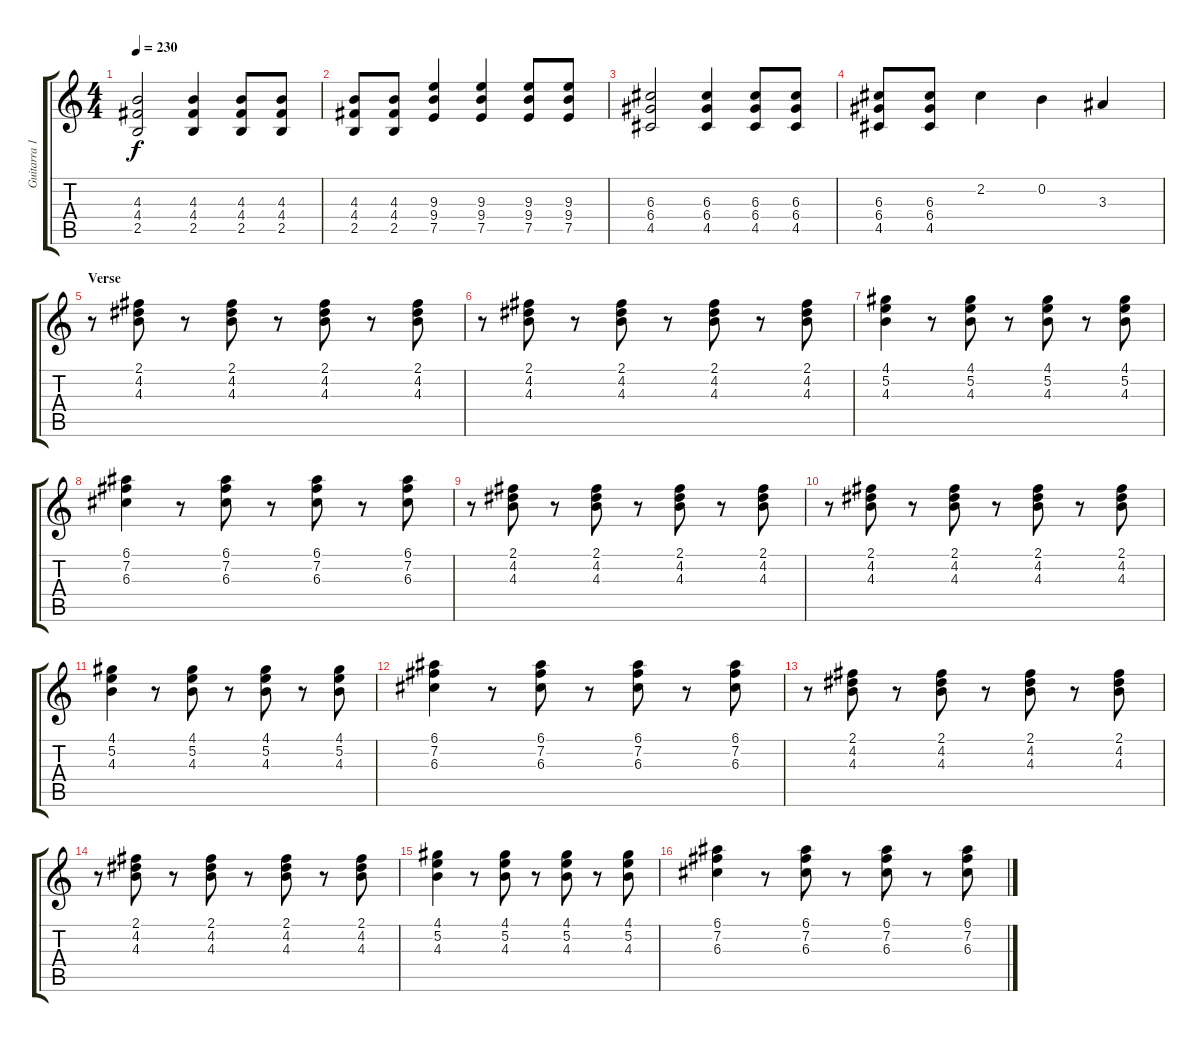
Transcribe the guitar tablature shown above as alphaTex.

\track ("Guitarra 1 - Mathias" "Guitarra 1") {instrument distortionguitar}
\staff {score tabs}
\tuning (E4 B3 G3 D3 A2 E2) {hide}
\ts (4 4)
\tempo 230
\clef g2
\ks c
(4.3 4.4 2.5).2{dy f} (4.3 4.4 2.5).4 (4.3 4.4 2.5).8 (4.3 4.4 2.5).8 |
(4.3 4.4 2.5).8 (4.3 4.4 2.5).8 (9.3 9.4 7.5).4 (9.3 9.4 7.5).4 (9.3 9.4 7.5).8 (9.3 9.4 7.5).8 |
(6.3 6.4 4.5).2 (6.3 6.4 4.5).4 (6.3 6.4 4.5).8 (6.3 6.4 4.5).8 |
(6.3 6.4 4.5).8 (6.3 6.4 4.5).8 2.2.4 0.2.4 3.3.4 |
\section ("" "Verse")
r.8 (2.1 4.2 4.3).8 r.8 (2.1 4.2 4.3).8 r.8 (2.1 4.2 4.3).8 r.8 (2.1 4.2 4.3).8 |
r.8 (2.1 4.2 4.3).8 r.8 (2.1 4.2 4.3).8 r.8 (2.1 4.2 4.3).8 r.8 (2.1 4.2 4.3).8 |
(4.1 5.2 4.3).4 r.8 (4.1 5.2 4.3).8 r.8 (4.1 5.2 4.3).8 r.8 (4.1 5.2 4.3).8 |
(6.1 7.2 6.3).4 r.8 (6.1 7.2 6.3).8 r.8 (6.1 7.2 6.3).8 r.8 (6.1 7.2 6.3).8 |
r.8 (2.1 4.2 4.3).8 r.8 (2.1 4.2 4.3).8 r.8 (2.1 4.2 4.3).8 r.8 (2.1 4.2 4.3).8 |
r.8 (2.1 4.2 4.3).8 r.8 (2.1 4.2 4.3).8 r.8 (2.1 4.2 4.3).8 r.8 (2.1 4.2 4.3).8 |
(4.1 5.2 4.3).4 r.8 (4.1 5.2 4.3).8 r.8 (4.1 5.2 4.3).8 r.8 (4.1 5.2 4.3).8 |
(6.1 7.2 6.3).4 r.8 (6.1 7.2 6.3).8 r.8 (6.1 7.2 6.3).8 r.8 (6.1 7.2 6.3).8 |
r.8 (2.1 4.2 4.3).8 r.8 (2.1 4.2 4.3).8 r.8 (2.1 4.2 4.3).8 r.8 (2.1 4.2 4.3).8 |
r.8 (2.1 4.2 4.3).8 r.8 (2.1 4.2 4.3).8 r.8 (2.1 4.2 4.3).8 r.8 (2.1 4.2 4.3).8 |
(4.1 5.2 4.3).4 r.8 (4.1 5.2 4.3).8 r.8 (4.1 5.2 4.3).8 r.8 (4.1 5.2 4.3).8 |
(6.1 7.2 6.3).4 r.8 (6.1 7.2 6.3).8 r.8 (6.1 7.2 6.3).8 r.8 (6.1 7.2 6.3).8
